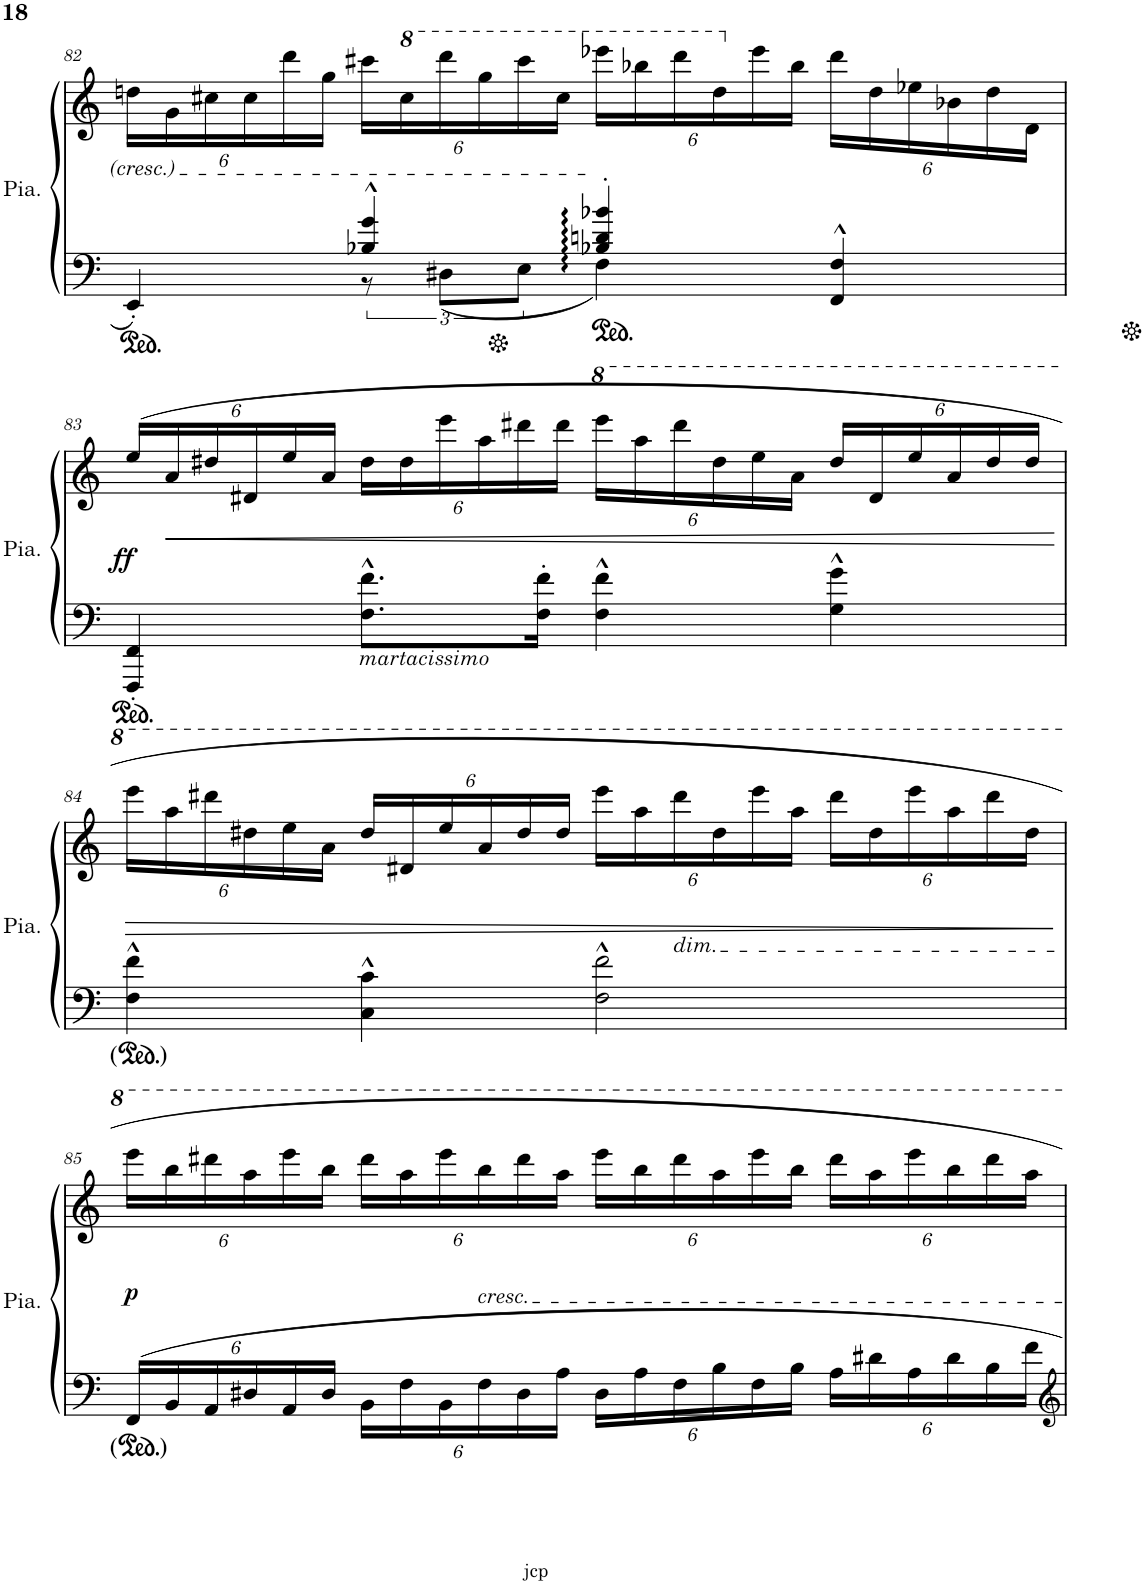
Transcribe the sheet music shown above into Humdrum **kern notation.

**kern	**kern	**dynam
*part1	*part1	*part1
*staff2	*staff1	*staff1/2
*I"Piano	*	*
*I'Pia.	*	*
!!LO:PB:g=z
*clefF4	*clefG2	*
*k[]	*k[]	*
*M4/4	*M4/4	*
*met(c)	*met(c)	*
=82	=82	=82
*^	*	*
*	*	*Xbrackettup	*
4EE'/	4ryy	24ddn\LL	.
.	.	24g\	.
.	.	24cc#X\	.
.	.	24cc#\	.
.	.	24ddd\	.
.	.	24gg\JJ	.
4B-X/^^ 4g/^^	12r	24ccc#X\LL	.
*	*	*8va	*
.	.	24ccc#\	.
.	12D#X\L	24dddd\	.
.	.	24ggg\	.
.	12E\J	24cccc#\	.
.	.	24ccc#\JJ	.
4B-X/' 4dn/' 4b-X/'	4F\	24eeee-X\LL	.
.	.	24bbb-X\	.
.	.	24dddd\	.
.	.	24ddd\	.
*	*	*X8va	*
.	.	24eee-\	.
.	.	24bb-\JJ	.
4FF/^^ 4F/^^	4ryy	24ddd\LL	.
.	.	24dd\	.
.	.	24ee-X\	.
.	.	24b-X\	.
.	.	24dd\	.
.	.	24d\JJ	.
*v	*v	*	*
!!LO:LB:g=z
=83	=83	=83
!	!	!LO:DY:b
4FFF/' 4FF/'	24ee/LL	ff
!	!	!LO:HP:b
.	24a/	<
.	24dd#X/	.
.	24d#X/	.
.	24ee/	.
.	24a/JJ	.
!LO:TX:b:i:t=martacissimo	!	!
8.F\^^ 8.f\^^L	24dd#\LL	.
.	24dd#\	.
.	24eee\	.
.	24aa\	.
.	24ddd#X\	.
16F\' 16f\'Jk	.	.
.	24ddd#\JJ	.
4F\^^ 4f\^^	24eeee\LL	.
.	24aaa\	.
.	24dddd#\	.
.	24ddd#\	.
.	24eee\	.
.	24aa\JJ	.
4G\^^ 4g\^^	24ddd#/LL	.
.	24dd#/	.
.	24eee/	.
.	24aa/	.
.	24ddd#/	.
.	24ddd#/JJ	.
.	.	[
!!LO:LB:g=z
=84	=84	=84
!	!	!LO:HP:b
4F\^^ 4f\^^	24eeee\LL	>
.	24aaa\	.
.	24dddd#X\	.
.	24ddd#X\	.
.	24eee\	.
.	24aa\JJ	.
4C\^^ 4c\^^	24ddd#/LL	.
.	24dd#X/	.
.	24eee/	.
.	24aa/	.
.	24ddd#/	.
.	24ddd#/JJ	.
2F\^^ 2f\^^	24eeee\LL	.
.	24aaa\	.
!	!LO:TX:b:i:t=dim.	!
.	24dddd#\	.
.	24ddd#\	.
.	24eeee\	.
.	24aaa\JJ	.
.	24dddd#\LL	.
.	24ddd#\	.
.	24eeee\	.
.	24aaa\	.
.	24dddd#\	.
.	24ddd#\JJ	.
.	.	]
!!LO:LB:g=z
=85	=85	=85
*Xbrackettup	*	*
!	!	!LO:DY:b
24FF/LL	24eeee\LL	p
24BB/	24bbb\	.
24AA/	24dddd#X\	.
24D#X/	24aaa\	.
24AA/	24eeee\	.
24D#/JJ	24bbb\JJ	.
24BB\LL	24dddd#\LL	.
24F\	24aaa\	.
24BB\	24eeee\	.
!	!LO:TX:b:i:t=cresc.	!
24F\	24bbb\	.
24D#\	24dddd#\	.
24A\JJ	24aaa\JJ	.
24D#\LL	24eeee\LL	.
24A\	24bbb\	.
24F\	24dddd#\	.
24B\	24aaa\	.
24F\	24eeee\	.
24B\JJ	24bbb\JJ	.
24A\LL	24dddd#\LL	.
24d#X\	24aaa\	.
24A\	24eeee\	.
24d#\	24bbb\	.
24B\	24dddd#\	.
24f\JJ	24aaa\JJ	.
=	=	=
*-	*-	*-
